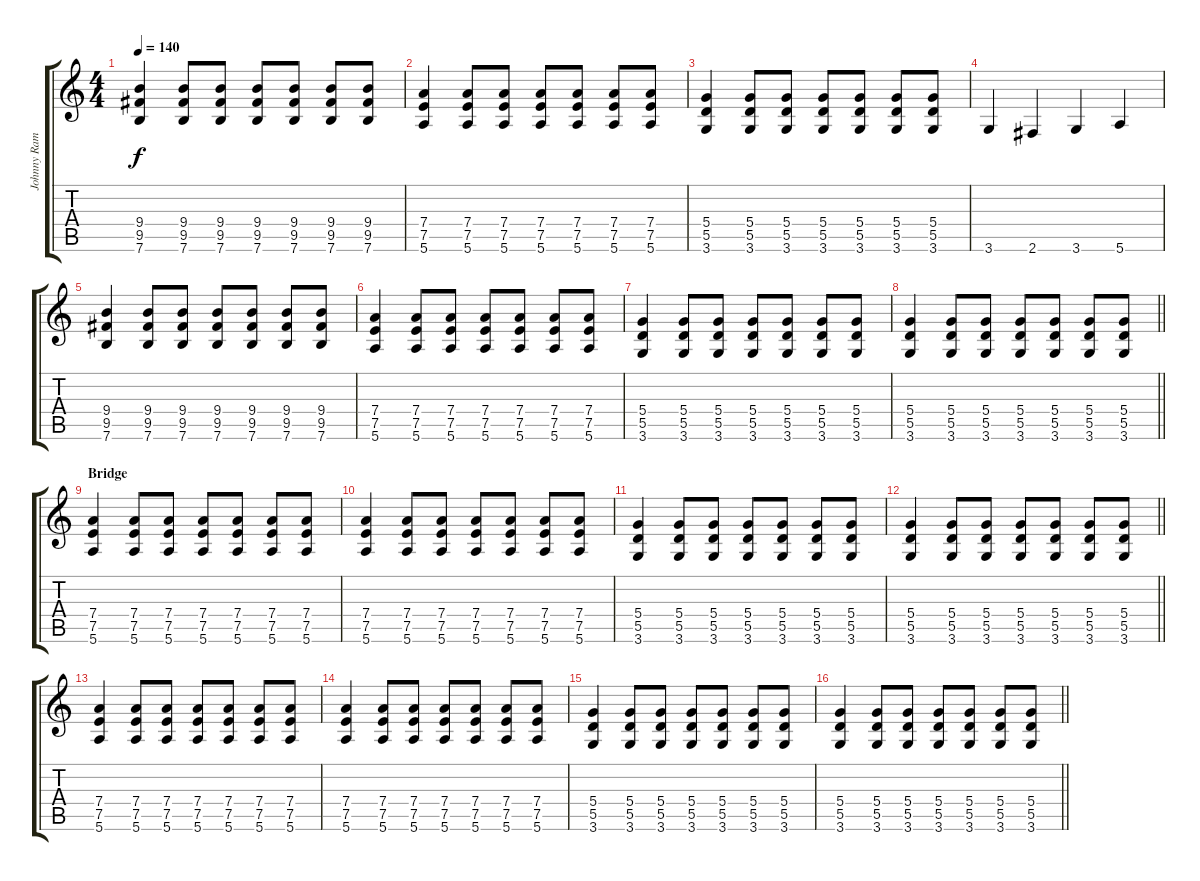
\track ("Johnny Ramone" "Johnny Ram") {instrument overdrivenguitar}
\staff {score tabs}
\tuning (E4 B3 G3 D3 A2 E2) {hide}
\ts (4 4)
\tempo 140
\clef g2
\ks c
(9.4 9.5 7.6).4{dy f} (9.4 9.5 7.6).8 (9.4 9.5 7.6).8 (9.4 9.5 7.6).8 (9.4 9.5 7.6).8 (9.4 9.5 7.6).8 (9.4 9.5 7.6).8 |
(7.4 7.5 5.6).4 (7.4 7.5 5.6).8 (7.4 7.5 5.6).8 (7.4 7.5 5.6).8 (7.4 7.5 5.6).8 (7.4 7.5 5.6).8 (7.4 7.5 5.6).8 |
(5.4 5.5 3.6).4 (5.4 5.5 3.6).8 (5.4 5.5 3.6).8 (5.4 5.5 3.6).8 (5.4 5.5 3.6).8 (5.4 5.5 3.6).8 (5.4 5.5 3.6).8 |
3.6.4 2.6.4 3.6.4 5.6.4 |
(9.4 9.5 7.6).4 (9.4 9.5 7.6).8 (9.4 9.5 7.6).8 (9.4 9.5 7.6).8 (9.4 9.5 7.6).8 (9.4 9.5 7.6).8 (9.4 9.5 7.6).8 |
(7.4 7.5 5.6).4 (7.4 7.5 5.6).8 (7.4 7.5 5.6).8 (7.4 7.5 5.6).8 (7.4 7.5 5.6).8 (7.4 7.5 5.6).8 (7.4 7.5 5.6).8 |
(5.4 5.5 3.6).4 (5.4 5.5 3.6).8 (5.4 5.5 3.6).8 (5.4 5.5 3.6).8 (5.4 5.5 3.6).8 (5.4 5.5 3.6).8 (5.4 5.5 3.6).8 |
\barLineRight lightlight
(5.4 5.5 3.6).4 (5.4 5.5 3.6).8 (5.4 5.5 3.6).8 (5.4 5.5 3.6).8 (5.4 5.5 3.6).8 (5.4 5.5 3.6).8 (5.4 5.5 3.6).8 |
\section ("" "Bridge")
(7.4 7.5 5.6).4 (7.4 7.5 5.6).8 (7.4 7.5 5.6).8 (7.4 7.5 5.6).8 (7.4 7.5 5.6).8 (7.4 7.5 5.6).8 (7.4 7.5 5.6).8 |
(7.4 7.5 5.6).4 (7.4 7.5 5.6).8 (7.4 7.5 5.6).8 (7.4 7.5 5.6).8 (7.4 7.5 5.6).8 (7.4 7.5 5.6).8 (7.4 7.5 5.6).8 |
(5.4 5.5 3.6).4 (5.4 5.5 3.6).8 (5.4 5.5 3.6).8 (5.4 5.5 3.6).8 (5.4 5.5 3.6).8 (5.4 5.5 3.6).8 (5.4 5.5 3.6).8 |
\barLineRight lightlight
(5.4 5.5 3.6).4 (5.4 5.5 3.6).8 (5.4 5.5 3.6).8 (5.4 5.5 3.6).8 (5.4 5.5 3.6).8 (5.4 5.5 3.6).8 (5.4 5.5 3.6).8 |
(7.4 7.5 5.6).4 (7.4 7.5 5.6).8 (7.4 7.5 5.6).8 (7.4 7.5 5.6).8 (7.4 7.5 5.6).8 (7.4 7.5 5.6).8 (7.4 7.5 5.6).8 |
(7.4 7.5 5.6).4 (7.4 7.5 5.6).8 (7.4 7.5 5.6).8 (7.4 7.5 5.6).8 (7.4 7.5 5.6).8 (7.4 7.5 5.6).8 (7.4 7.5 5.6).8 |
(5.4 5.5 3.6).4 (5.4 5.5 3.6).8 (5.4 5.5 3.6).8 (5.4 5.5 3.6).8 (5.4 5.5 3.6).8 (5.4 5.5 3.6).8 (5.4 5.5 3.6).8 |
\barLineRight lightlight
(5.4 5.5 3.6).4 (5.4 5.5 3.6).8 (5.4 5.5 3.6).8 (5.4 5.5 3.6).8 (5.4 5.5 3.6).8 (5.4 5.5 3.6).8 (5.4 5.5 3.6).8
